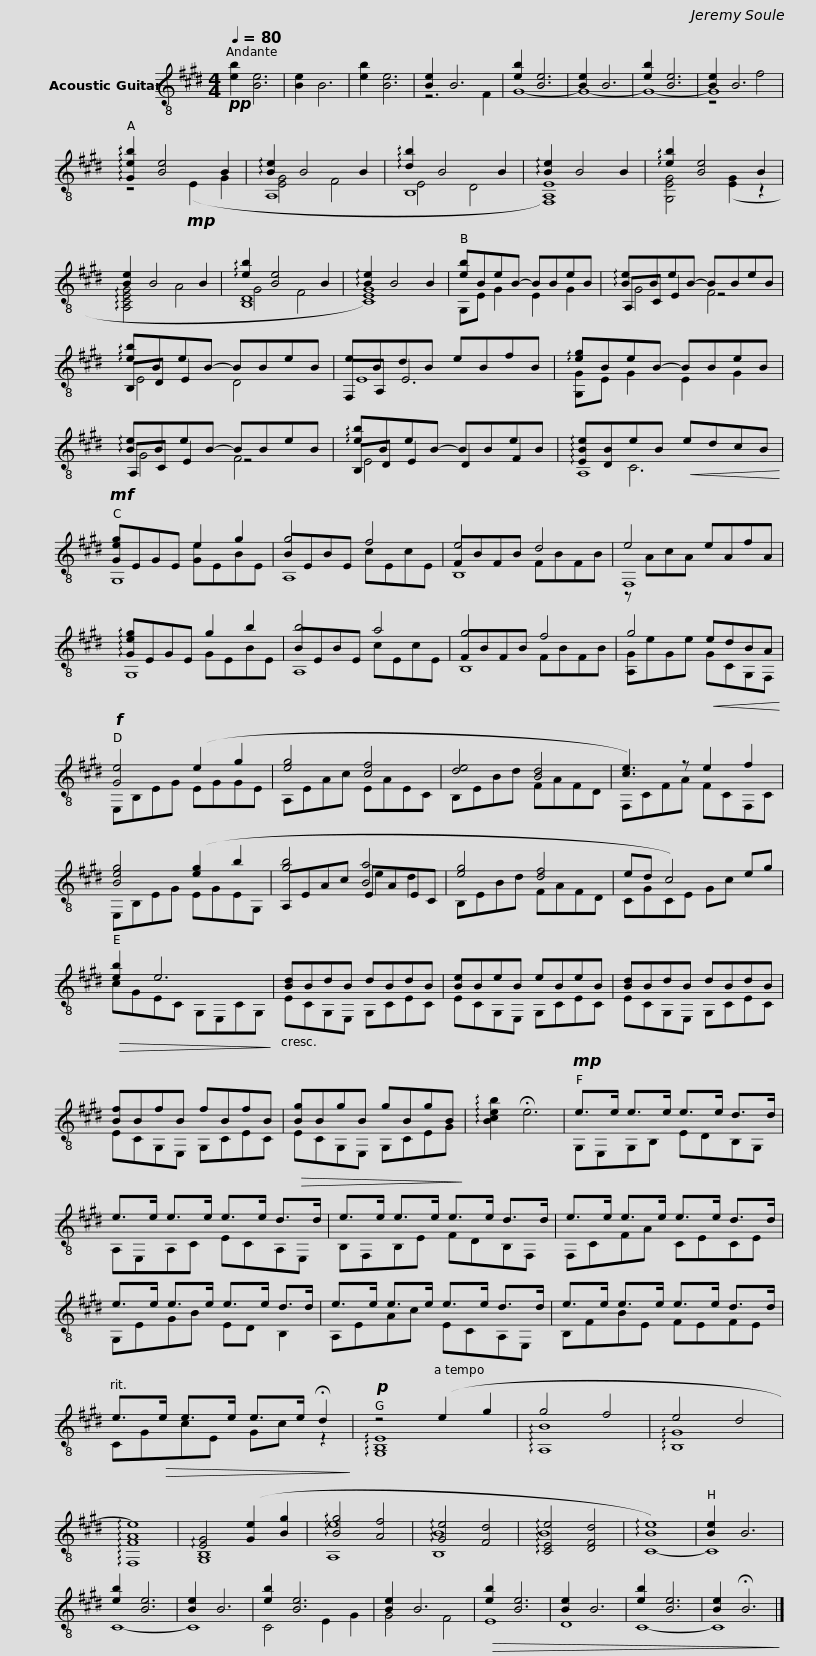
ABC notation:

X:1
%%score ( 1 2 3 4 )
L:1/8
Q:1/4=80
M:4/4
I:linebreak $
K:E
V:1 treble-8
V:2 treble-8
V:3 treble-8
V:4 treble-8
V:1
!pp! [eb]2 [Be]6 | [Be]2 B6 | [eb]2 [Be]6 | [Be]2 B6 | [eb]2 [Be]6 | %5
 [Be]2 B6 | [eb]2 [Be]6 | [Be]2 B6 | !arpeggio![Geb]2 [Be]4 B2 | !arpeggio![Be]2 B4 B2 | %10
 !arpeggio![db]2 B4 B2 |$ !arpeggio![Be]2 B4 B2 | !arpeggio![eb]2 [Be]4 B2 | [Be]2 B4 B2 | !arpeggio![eb]2 [Be]4 B2 | %15
 !arpeggio![Be]2 B4 B2 | [eb]BeB- BBeB | !arpeggio![Be]BeB- BBeB |$ !arpeggio![eb]BeB- BBeB | eBdB eBfB | %20
 !arpeggio![eg]BeB- BBeB | !arpeggio![Be]BeB- BBeB |$ !arpeggio![eb]BeB- BBeB | !arpeggio![EBe][DB]eB!<(! edcB!<)! |!mf! [Geg]EGE e2 g2 | %25
 g4 f4 | e4 d4 |$ e4 eAfA | !arpeggio![Geg]EGE g2 b2 | b4 a4 | %30
 g4 f4 | g4!<(! edBA!<)! |$!f! [Ge]4 (e2 g2 | [eg]4 [cf]4 | [de]4 [Bd]4 | %35
 [ce]3) z e2 f2 | [Beg]4 ([eg]2 b2 |$ [gb]4 [Ba]4 | [eg]4 [df]4 | ed c4) eg | %40
!>(! [eb]2 e6!>)! | [Bd]BdB dBdB |$ [Be]BeB eBeB | [Bd]BdB dBdB | [Bf]BfB fBfB | %45
!>(! [Bg]BgB gBgB!>)! | !arpeggio![Bceb]2 !fermata!e6 |$!mp! e>e e>e e>e d>d | e>e e>e e>e d>d | e>e e>e e>e d>d |$ %50
 e>e e>e e>e d>d | e>e e>e e>e d>d | e>e e>e e>e d>d |$ e>e e>e e>e d>d | e>!>(!e e>e e>e !fermata!d2!>)! | %55
!p! z4 (e2 g2 | g4 f4 | e4 d4 | !arpeggio![F,FAe]8) | !arpeggio![EG]4 ([Ge]2 [Bg]2 |$ %60
 !arpeggio![Bg]4 [Af]4 | !arpeggio![Ge]4 [Fd]4 | !arpeggio![CEe]4 [DFd]4 | !arpeggio![Be]8) | [Be]2 B6 | %65
 [eb]2 [Be]6 | [Be]2 B6 | [eb]2 [Be]6 | [Be]2 B6 |!>(! [eb]2 [Be]6 | %70
 [Be]2 B6 |$ [eb]2 [Be]6 | [Be]2 !fermata!B6!>)! |] %73
V:2
 x8 | x8 | x8 | z6 F2 | G8- | %5
 G8- | G8- | G8 | z4!mp! (E2 G2 | A,8 | %10
 B,8 |$ [F,A,E]8) | [G,EG]4 ([EG]2 z2 | !arpeggio![A,CEG]4 A4 | [B,D]8 | %15
 [CEG]8) | G,E G2 E2 G2 | A,C E2 z4 |$ B,D E2 x4 | F,A, E6 | %20
 [G,G]E G2 E2 G2 | A,C E2 z4 |$ B,D E2 D2 F2 | A,8 | G,8 | %25
 A,8 | B,8 |$ F,8 | G,8 | A,8 | %30
 B,8 | [A,G]eGe GCG,F, |$ E,B,EG EGGE | A,EAc EAEC | B,EBd FAFD | %35
 F,CFA FCF,C | E,B,EG EGEG, |$ A,EAc EAEC | B,EBd FAFD | CGCE Gc x2 | %40
 cGEC G,E,CG, | ECG,E, G,CEC |$ ECG,E, G,CEC | ECG,E, G,CEC | ECG,E, G,CEC | %45
 ECG,E, G,CEG | x8 |$ G,E,G,B, EDB,G, | A,E,A,C ECA,E, | B,F,B,E FDB,F, |$ %50
 F,CFA CECE | G,EGB ED B,2 | A,EAc ECA,E, |$ B,FBE FEFE | CGcE Gc z2 | %55
 !arpeggio![G,B,E]8 | !arpeggio![A,B]8 | !arpeggio![B,G]8 | x8 | [G,B,]8 |$ %60
 [A,e]8 | [B,B]8 | B8 | C8- | C8 | %65
 C8- | C8 | C4 E2 G2 | G4 F4 | E8 | %70
 D8 |$ C8- | C8 |] %73
V:3
 x8 | x8 | x8 | x8 | x8 | %5
 x8 | x8 | z4 f4 | x8 | [EG]4 F4 | %10
 E4 D4 |$ x8 | x8 | x8 | G4 F4 | %15
 x8 | x8 | G4 F4 |$ E4 D4 | E8 | %20
 x8 | G4 F4 |$ E4 x4 | x2 C6 | x8 | %25
 BEBE x4 | FBFB x4 |$ z AcA x4 | x8 | BEBE x4 | %30
 FBFB x4 | x8 |$ x8 | x8 | x8 | %35
 x8 | x8 |$ x4 e2 d2 | x8 | x8 | %40
 x8 | x8 |$ x8 | x8 | x8 | %45
 x8 | x8 |$ x8 | x8 | x8 |$ %50
 x8 | x8 | x8 |$ x8 | x8 | %55
 x8 | x8 | x8 | x8 | x8 |$ %60
 x8 | x8 | x8 | x8 | x8 | %65
 x8 | x8 | x8 | x8 | x8 | %70
 x8 |$ x8 | x8 |] %73
V:4
 x8 | x8 | x8 | x8 | x8 | %5
 x8 | x8 | x8 | x8 | x8 | %10
 x8 |$ x8 | x8 | x8 | x8 | %15
 x8 | x8 | x8 |$ x8 | x8 | %20
 x8 | x8 |$ x8 | x8 | x4 [Ge]EBE | %25
 x4 cEcE | x4 FBFB |$ x8 | x4 GEBE | x4 cEcE | %30
 x4 FBFB | x8 |$ x8 | x8 | x8 | %35
 x8 | x8 |$ x8 | x8 | x8 | %40
 x8 | x8 |$ x8 | x8 | x8 | %45
 x8 | x8 |$ x8 | x8 | x8 |$ %50
 x8 | x8 | x8 |$ x8 | x8 | %55
 x8 | x8 | x8 | x8 | x8 |$ %60
 x8 | x8 | x8 | x8 | x8 | %65
 x8 | x8 | x8 | x8 | x8 | %70
 x8 |$ x8 | x8 |] %73
